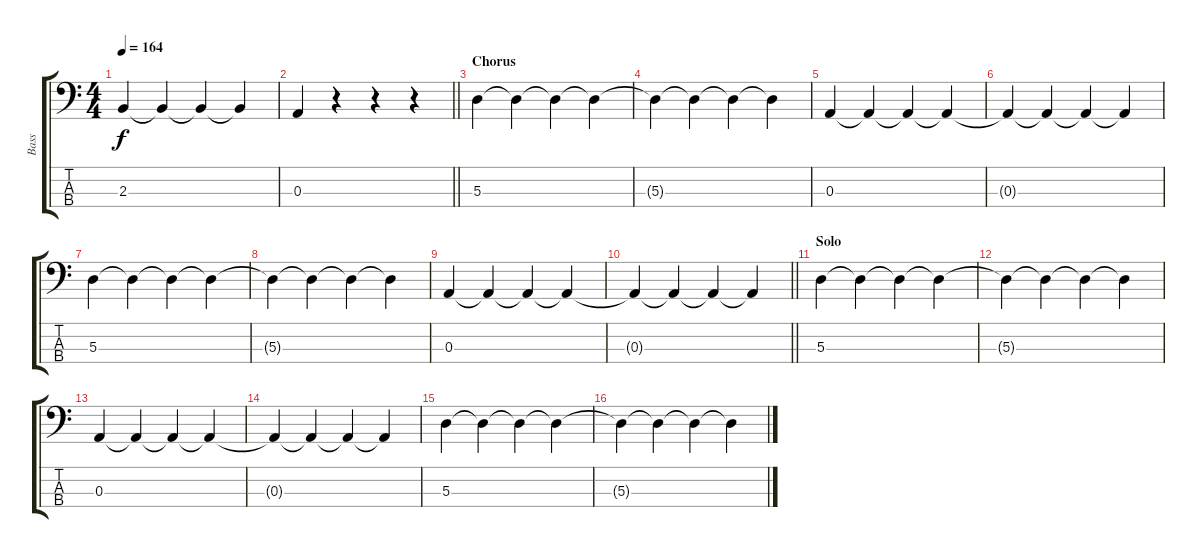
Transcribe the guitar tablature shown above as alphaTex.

\track ("Bass" "Bass") {instrument electricbassfinger}
\staff {score tabs}
\tuning (G2 D2 A1 E1) {hide}
\ts (4 4)
\tempo 164
\clef f4
\ks c
2.3.4{dy f} 2.3{t}.4 2.3{t}.4 2.3{t}.4 |
\barLineRight lightlight
0.3.4 r.4 r.4 r.4 |
\section ("" "Chorus")
5.3.4 5.3{t}.4 5.3{t}.4 5.3{t}.4 |
5.3{t}.4 5.3{t}.4 5.3{t}.4 5.3{t}.4 |
0.3.4 0.3{t}.4 0.3{t}.4 0.3{t}.4 |
0.3{t}.4 0.3{t}.4 0.3{t}.4 0.3{t}.4 |
5.3.4 5.3{t}.4 5.3{t}.4 5.3{t}.4 |
5.3{t}.4 5.3{t}.4 5.3{t}.4 5.3{t}.4 |
0.3.4 0.3{t}.4 0.3{t}.4 0.3{t}.4 |
\barLineRight lightlight
0.3{t}.4 0.3{t}.4 0.3{t}.4 0.3{t}.4 |
\section ("" "Solo")
5.3.4 5.3{t}.4 5.3{t}.4 5.3{t}.4 |
5.3{t}.4 5.3{t}.4 5.3{t}.4 5.3{t}.4 |
0.3.4 0.3{t}.4 0.3{t}.4 0.3{t}.4 |
0.3{t}.4 0.3{t}.4 0.3{t}.4 0.3{t}.4 |
5.3.4 5.3{t}.4 5.3{t}.4 5.3{t}.4 |
5.3{t}.4 5.3{t}.4 5.3{t}.4 5.3{t}.4
